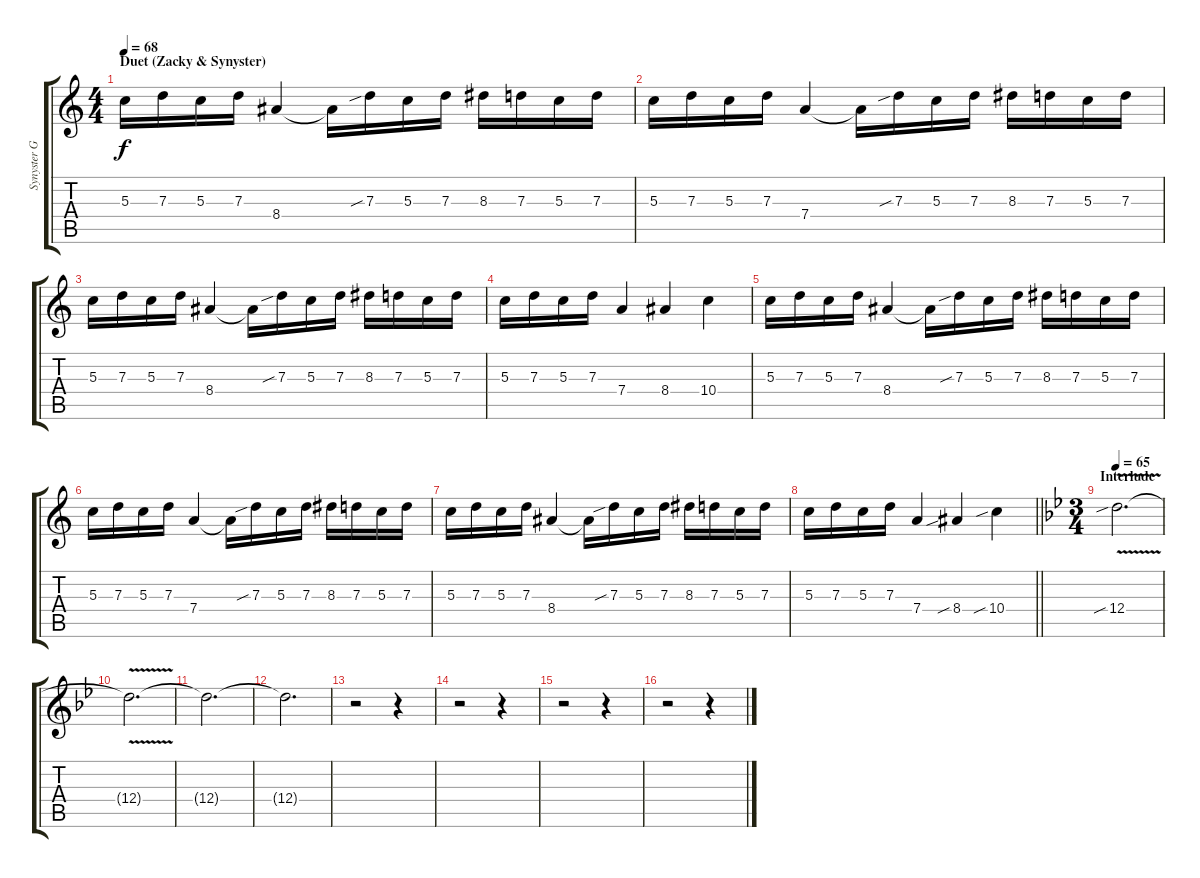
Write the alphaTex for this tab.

\track ("Synyster Gates" "Synyster G") {instrument distortionguitar}
\staff {score tabs}
\tuning (E4 B3 G3 D3 A2 D2) {hide}
\ts (4 4)
\section ("" "Duet (Zacky & Synyster)")
\tempo 68
\clef g2
\ks c
5.3.16{dy f volume 16 balance 2} 7.3.16 5.3.16 7.3.16 8.4.4 8.4{t}.16 7.3{sib}.16 5.3.16 7.3.16 8.3.16 7.3.16 5.3.16 7.3.16 |
5.3.16 7.3.16 5.3.16 7.3.16 7.4.4 7.4{t}.16 7.3{sib}.16 5.3.16 7.3.16 8.3.16 7.3.16 5.3.16 7.3.16 |
5.3.16 7.3.16 5.3.16 7.3.16 8.4.4 8.4{t}.16 7.3{sib}.16 5.3.16 7.3.16 8.3.16 7.3.16 5.3.16 7.3.16 |
5.3.16 7.3.16 5.3.16 7.3.16 7.4.4 8.4.4 10.4.4 |
5.3.16 7.3.16 5.3.16 7.3.16 8.4.4 8.4{t}.16 7.3{sib}.16 5.3.16 7.3.16 8.3.16 7.3.16 5.3.16 7.3.16 |
5.3.16 7.3.16 5.3.16 7.3.16 7.4.4 7.4{t}.16 7.3{sib}.16 5.3.16 7.3.16 8.3.16 7.3.16 5.3.16 7.3.16 |
5.3.16 7.3.16 5.3.16 7.3.16 8.4.4 8.4{t}.16 7.3{sib}.16 5.3.16 7.3.16 8.3.16 7.3.16 5.3.16 7.3.16 |
\barLineRight lightlight
5.3.16 7.3.16 5.3.16 7.3.16 7.4.4 8.4{sib}.4 10.4{sib}.4 |
\ts (3 4)
\section ("" "Interlude")
\tempo 65
\ks bb
12.4{v sib}.2{d instrument distortionguitar} |
12.4{t}.2{d volume 7} |
12.4{t}.2{d} |
12.4{t}.2{d} |
r.2 r.4 |
r.2 r.4 |
r.2 r.4 |
r.2 r.4
